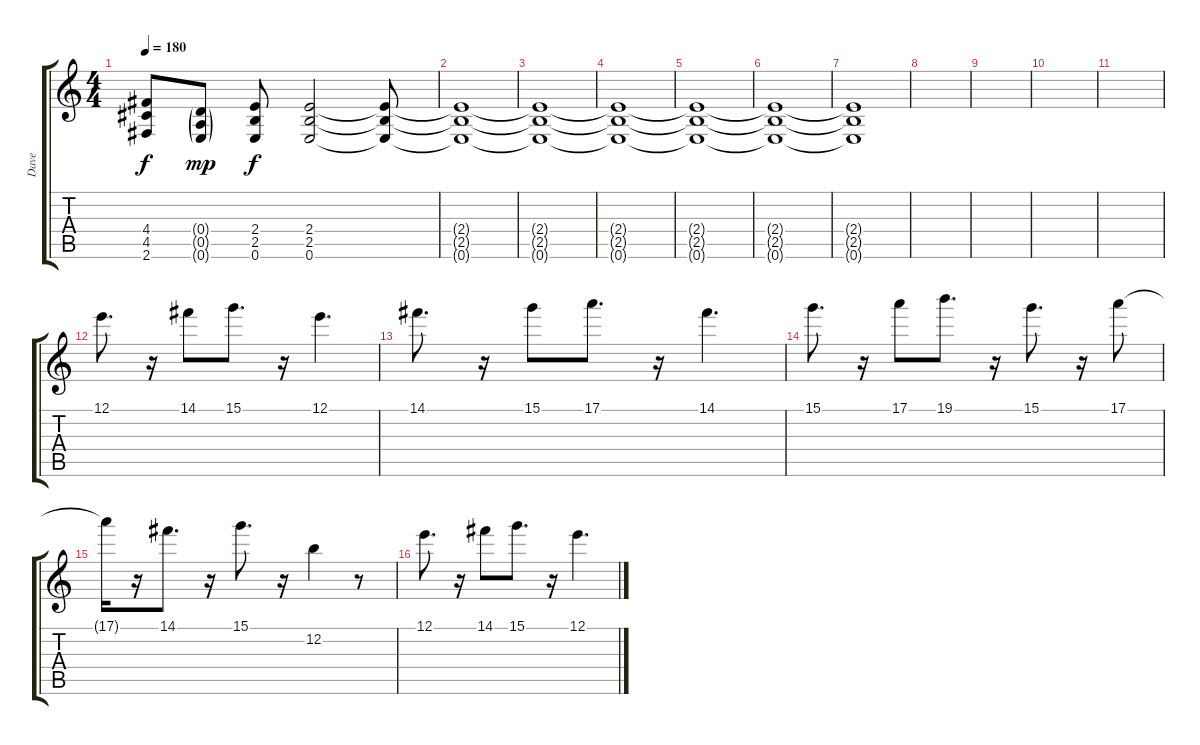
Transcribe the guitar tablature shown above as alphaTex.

\track ("Dave" "Dave") {instrument distortionguitar}
\staff {score tabs}
\tuning (E4 B3 G3 D3 A2 E2) {hide}
\ts (4 4)
\tempo 180
\clef g2
\ks c
(4.4 4.5 2.6).8{dy f} (0.4{g} 0.5{g} 0.6{g}).8{dy mp} (2.4 2.5 0.6).8{dy f} (2.4 2.5 0.6).2 (2.4{t} 2.5{t} 0.6{t}).8 |
(2.4{t} 2.5{t} 0.6{t}).1{volume 8} |
(2.4{t} 2.5{t} 0.6{t}).1 |
(2.4{t} 2.5{t} 0.6{t}).1 |
(2.4{t} 2.5{t} 0.6{t}).1 |
(2.4{t} 2.5{t} 0.6{t}).1{volume 4} |
(2.4{t} 2.5{t} 0.6{t}).1 |
|
|
|
|
12.1.8{d} r.16 14.1.8 15.1.8{d} r.16 12.1.4{d} |
14.1.8{d} r.16 15.1.8 17.1.8{d} r.16 14.1.4{d} |
15.1.8{d} r.16 17.1.8 19.1.8{d} r.16 15.1.8{d} r.16 17.1.8 |
17.1{t}.16 r.16 14.1.8{d} r.16 15.1.8{d} r.16 12.2.4 r.8 |
12.1.8{d} r.16 14.1.8 15.1.8{d} r.16 12.1.4{d}
